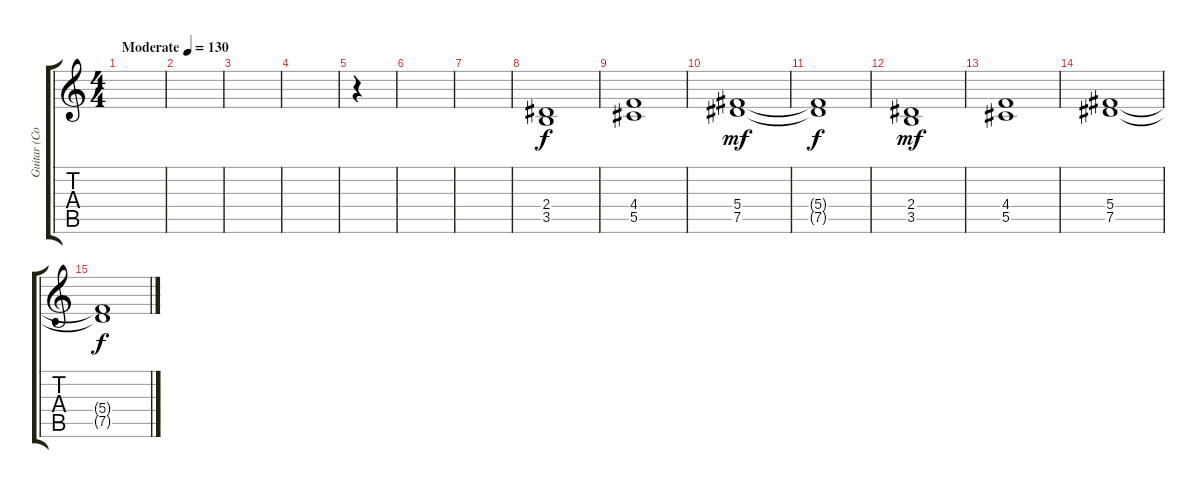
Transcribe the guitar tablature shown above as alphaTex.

\track ("Guitar (Corry)" "Guitar (Co") {instrument distortionguitar}
\staff {score tabs}
\tuning (Eb4 Bb3 Gb3 Db3 Ab2 Db2) {hide}
\ts (4 4)
\tempo (130 "Moderate")
\clef g2
\ks c
|
|
|
|
r.4 |
|
|
(2.4 3.5).1 |
(4.4 5.5).1{dy f} |
(5.4 7.5).1{dy mf} |
(5.4{t} 7.5{t}).1{dy f} |
(2.4 3.5).1{dy mf} |
(4.4 5.5).1 |
(5.4 7.5).1 |
(5.4{t} 7.5{t}).1{dy f}
